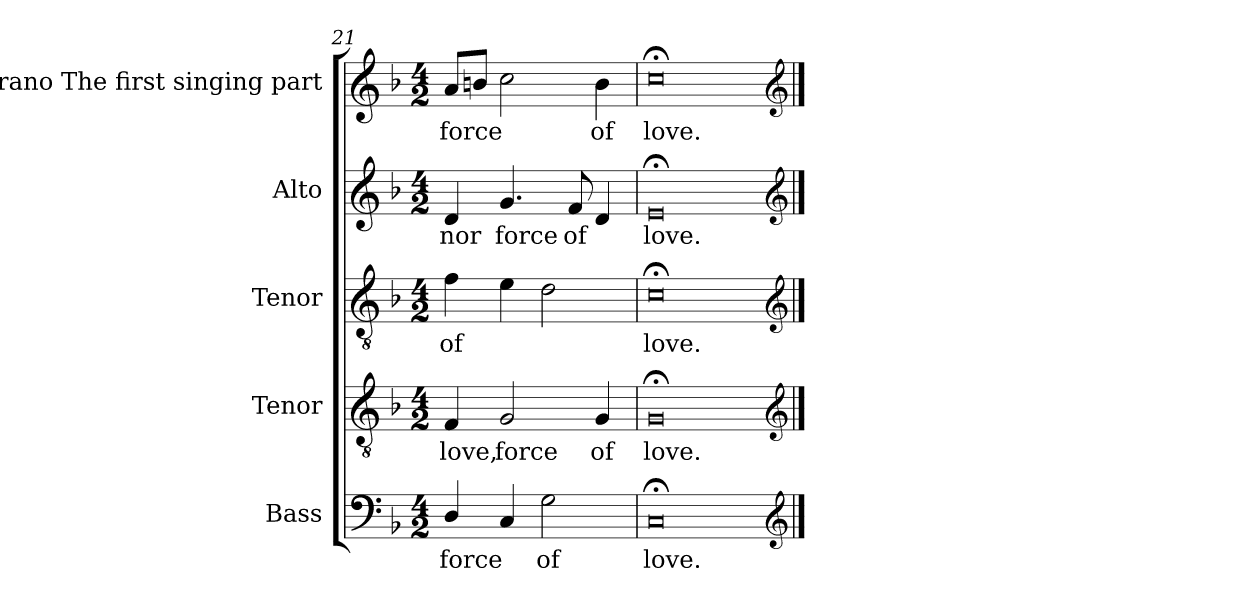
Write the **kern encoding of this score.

**kern	**text	**kern	**text	**kern	**text	**kern	**text	**kern	**text
*part5	*part5	*part4	*part4	*part3	*part3	*part2	*part2	*part1	*part1
*staff5	*staff5	*staff4	*staff4	*staff3	*staff3	*staff2	*staff2	*staff1	*staff1
*I"Bass	*	*I"Tenor	*	*I"Tenor	*	*I"Alto	*	*I"Soprano The first singing part	*
*I'B.	*	*I'T.	*	*	*	*	*	*I'S.	*
*clefF4	*	*clefGv2	*	*clefGv2	*	*clefG2	*	*clefG2	*
*	*	*ITrd7c12	*	*ITrd7c12	*	*ITrd7c12	*	*	*
*k[b-]	*	*k[b-]	*	*k[b-]	*	*k[b-]	*	*k[b-]	*
*F:	*	*F:	*	*F:	*	*F:	*	*F:	*
*M4/2	*	*M4/2	*	*M4/2	*	*M4/2	*	*M4/2	*
=21	=21	=21	=21	=21	=21	=21	=21	=21	=21
!	!LO:LY:b:color=#000000	!	!	!	!	!	!	!	!
!	!	!	!LO:LY:b:color=#000000	!	!	!	!	!	!
!	!	!	!	!	!LO:LY:b:color=#000000	!	!	!	!
!	!	!	!	!	!	!	!LO:LY:b:color=#000000	!	!
!	!	!	!	!	!	!	!	!	!LO:LY:b:color=#000000
4Di/	force	4FFi/	love,	4Fi\	of	4Di/	nor	8ai/L	force
.	.	.	.	.	.	.	.	8bni/J	.
!	!	!	!LO:LY:b:color=#000000	!	!	!	!	!	!
!	!	!	!	!	!	!	!LO:LY:b:color=#000000	!	!
4Ci/	.	2GGi/	force	4Ei\	.	4.Gi/	force	2cci\	.
!	!LO:LY:b:color=#000000	!	!	!	!	!	!	!	!
2Gi\	of	.	.	2Di\	.	.	.	.	.
!	!	!	!	!	!	!	!LO:LY:b:color=#000000	!	!
.	.	.	.	.	.	8Fi/	of	.	.
!	!	!	!LO:LY:b:color=#000000	!	!	!	!	!	!
!	!	!	!	!	!	!	!	!	!LO:LY:b:color=#000000
.	.	4GGi/	of	.	.	4Di/	.	4bi\	of
=22	=22	=22	=22	=22	=22	=22	=22	=22	=22
!	!LO:LY:b:color=#000000	!	!	!	!	!	!	!	!
!	!	!	!LO:LY:b:color=#000000	!	!	!	!	!	!
!	!	!	!	!	!LO:LY:b:color=#000000	!	!	!	!
!	!	!	!	!	!	!	!LO:LY:b:color=#000000	!	!
!	!	!	!	!	!	!	!	!	!LO:LY:b:color=#000000
0C;i	love.	0GG;i	love.	0C;i	love.	0E;i	love.	0cc;i	love.
*clefG2	*	*clefG2	*	*clefG2	*	*clefG2	*	*clefG2	*
==	==	==	==	==	==	==	==	==	==
*-	*-	*-	*-	*-	*-	*-	*-	*-	*-
